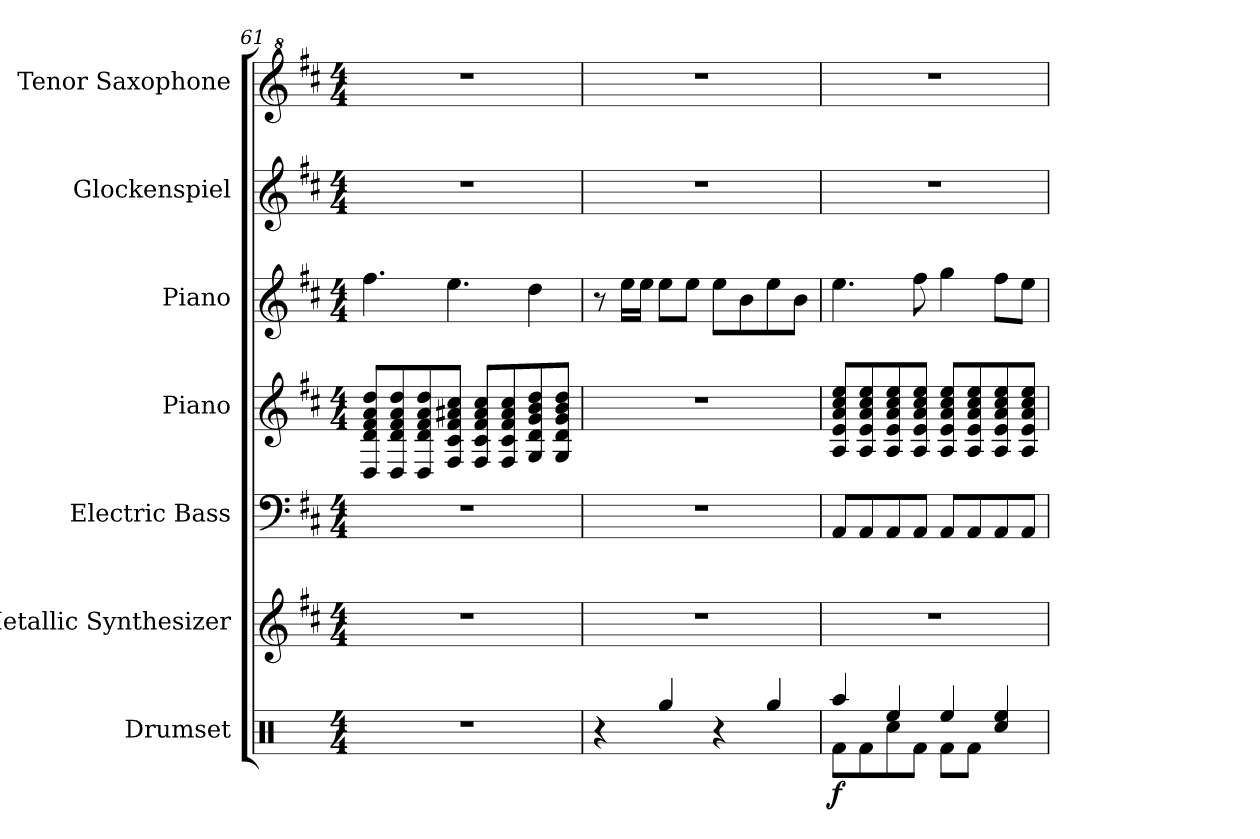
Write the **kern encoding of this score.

**kern	**dynam	**kern	**kern	**kern	**kern	**kern	**kern
*part7	*part7	*part6	*part5	*part4	*part3	*part2	*part1
*staff7	*staff7	*staff6	*staff5	*staff4	*staff3	*staff2	*staff1
*I"Drumset	*	*I"Metallic Synthesizer	*I"Electric Bass	*I"Piano	*I"Piano	*I"Glockenspiel	*I"Tenor Saxophone
*I'D. Set	*	*I'Synth.	*I'El. B.	*I'Pno.	*I'Pno.	*I'Glock.	*I'T. Sax.
*clefX	*	*clefG2	*clefF4	*clefG2	*clefG2	*clefG2	*clefG^2
*	*	*	*ITrd7c12	*	*	*ITrd-14c-24	*ITrd8c14
*k[]	*	*k[f#c#]	*k[f#c#]	*k[f#c#]	*k[f#c#]	*k[f#c#]	*k[f#c#]
*M4/4	*	*M4/4	*M4/4	*M4/4	*M4/4	*M4/4	*M4/4
=61	=61	=61	=61	=61	=61	=61	=61
1r	.	1r	1r	8D/ 8d/ 8f#/ 8a/ 8dd/L	4.ff#\	1r	1r
.	.	.	.	8D/ 8d/ 8f#/ 8a/ 8dd/	.	.	.
.	.	.	.	8D/ 8d/ 8f#/ 8a/ 8dd/	.	.	.
.	.	.	.	8F#/ 8c#/ 8f#/ 8a#X/ 8cc#/J	4.ee\	.	.
.	.	.	.	8F#/ 8c#/ 8f#/ 8a#/ 8cc#/L	.	.	.
.	.	.	.	8F#/ 8c#/ 8f#/ 8a#/ 8cc#/	.	.	.
.	.	.	.	8G/ 8d/ 8g/ 8b/ 8dd/	4dd\	.	.
.	.	.	.	8G/ 8d/ 8g/ 8b/ 8dd/J	.	.	.
=62	=62	=62	=62	=62	=62	=62	=62
4r	.	1r	1r	1r	8r	1r	1r
.	.	.	.	.	16ee\LL	.	.
.	.	.	.	.	16ee\JJ	.	.
4Rgg/	.	.	.	.	8ee\L	.	.
.	.	.	.	.	8ee\J	.	.
4r	.	.	.	.	8ee\L	.	.
.	.	.	.	.	8b\	.	.
4Rgg/	.	.	.	.	8ee\	.	.
.	.	.	.	.	8b\J	.	.
!!LO:PB:g=z
=63	=63	=63	=63	=63	=63	=63	=63
*^	*	*	*	*	*	*	*
!	!	!LO:DY:b	!	!	!	!	!	!
4Raa/	8Rf\L	f	1r	8AAA/L	8A/ 8e/ 8a/ 8cc#/ 8ee/L	4.ee\	1r	1r
.	8Rf\	.	.	8AAA/	8A/ 8e/ 8a/ 8cc#/ 8ee/	.	.	.
4Ree/	8Rcc\	.	.	8AAA/	8A/ 8e/ 8a/ 8cc#/ 8ee/	.	.	.
.	8Rf\J	.	.	8AAA/J	8A/ 8e/ 8a/ 8cc#/ 8ee/J	8ff#\	.	.
4Ree/	8Rf\L	.	.	8AAA/L	8A/ 8e/ 8a/ 8cc#/ 8ee/L	4gg\	.	.
.	8Rf\J	.	.	8AAA/	8A/ 8e/ 8a/ 8cc#/ 8ee/	.	.	.
4Ree/	4Rcc/	.	.	8AAA/	8A/ 8e/ 8a/ 8cc#/ 8ee/	8ff#\L	.	.
.	.	.	.	8AAA/J	8A/ 8e/ 8a/ 8cc#/ 8ee/J	8ee\J	.	.
*v	*v	*	*	*	*	*	*	*
=	=	=	=	=	=	=	=
*-	*-	*-	*-	*-	*-	*-	*-
